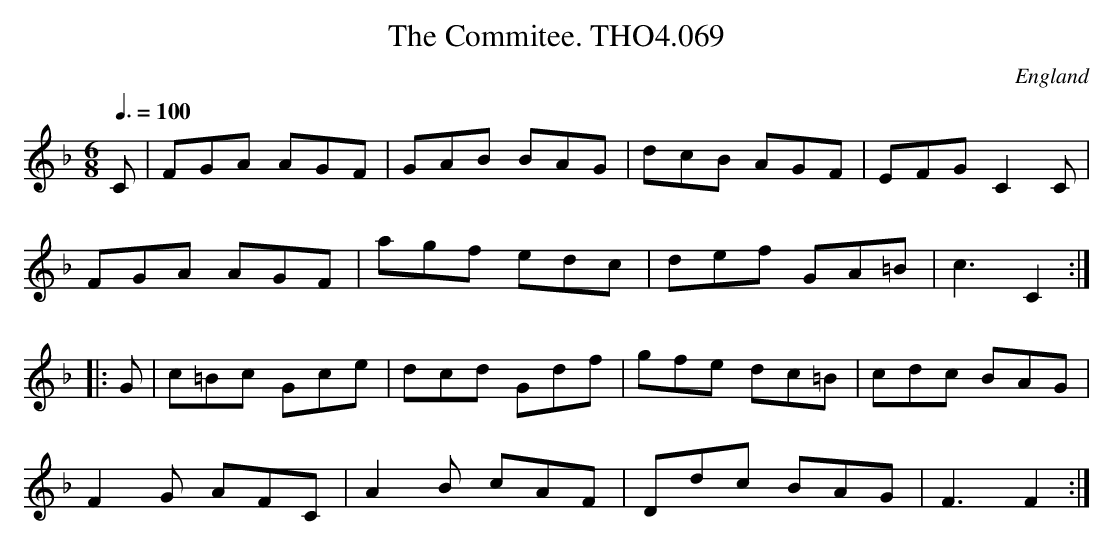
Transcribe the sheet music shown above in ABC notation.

X:1
T:Commitee. THO4.069, The
O:England
M:6/8
L:1/8
Q:3/8=100
K:F major
C|FGA AGF|GAB BAG|dcB AGF|EFG C2 C|
FGA AGF|agf edc|def GA=B|c3 C2:|
|:G|c=Bc Gce|dcd Gdf|gfe dc=B|cdc BAG|
F2 G AFC|A2B cAF|Ddc BAG|F3 F2:|
